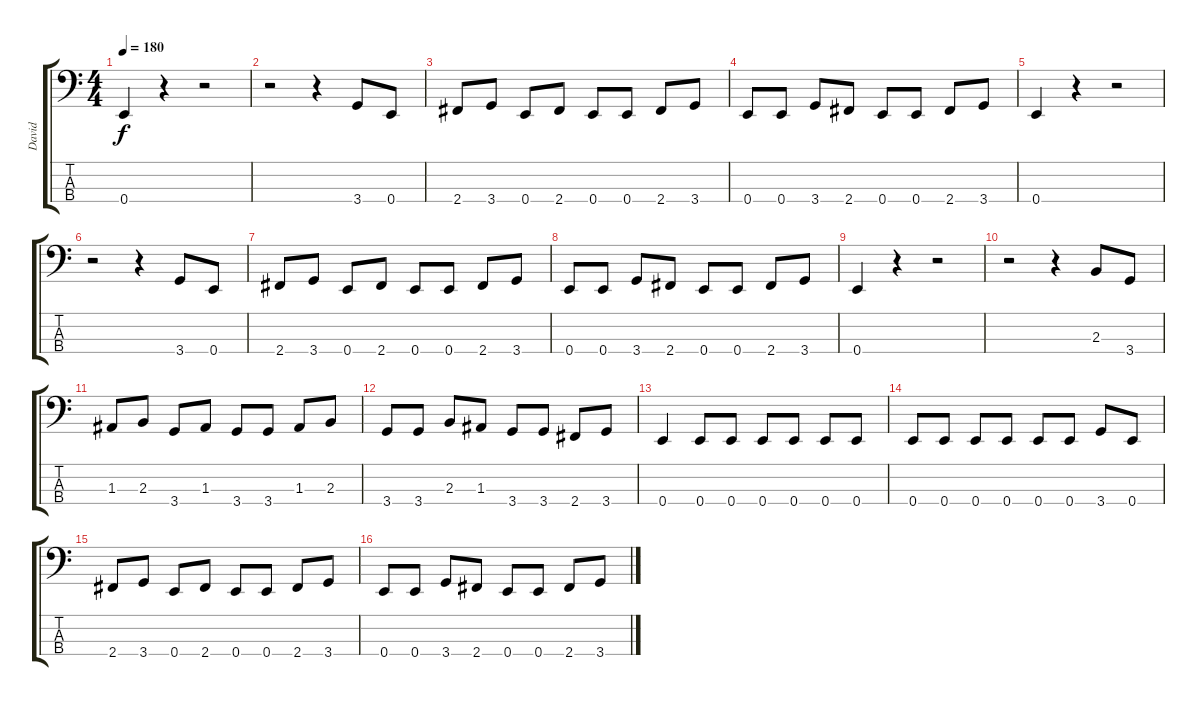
\track ("David" "David") {instrument electricbassfinger}
\staff {score tabs}
\tuning (G2 D2 A1 E1) {hide}
\ts (4 4)
\tempo 180
\clef f4
\ks c
0.4.4{dy f} r.4 r.2 |
r.2 r.4 3.4.8 0.4.8 |
2.4.8 3.4.8 0.4.8 2.4.8 0.4.8 0.4.8 2.4.8 3.4.8 |
0.4.8 0.4.8 3.4.8 2.4.8 0.4.8 0.4.8 2.4.8 3.4.8 |
0.4.4 r.4 r.2 |
r.2 r.4 3.4.8 0.4.8 |
2.4.8 3.4.8 0.4.8 2.4.8 0.4.8 0.4.8 2.4.8 3.4.8 |
0.4.8 0.4.8 3.4.8 2.4.8 0.4.8 0.4.8 2.4.8 3.4.8 |
0.4.4 r.4 r.2 |
r.2 r.4 2.3.8 3.4.8 |
1.3.8 2.3.8 3.4.8 1.3.8 3.4.8 3.4.8 1.3.8 2.3.8 |
3.4.8 3.4.8 2.3.8 1.3.8 3.4.8 3.4.8 2.4.8 3.4.8 |
0.4.4 0.4.8 0.4.8 0.4.8 0.4.8 0.4.8 0.4.8 |
0.4.8 0.4.8 0.4.8 0.4.8 0.4.8 0.4.8 3.4.8 0.4.8 |
2.4.8 3.4.8 0.4.8 2.4.8 0.4.8 0.4.8 2.4.8 3.4.8 |
0.4.8 0.4.8 3.4.8 2.4.8 0.4.8 0.4.8 2.4.8 3.4.8
